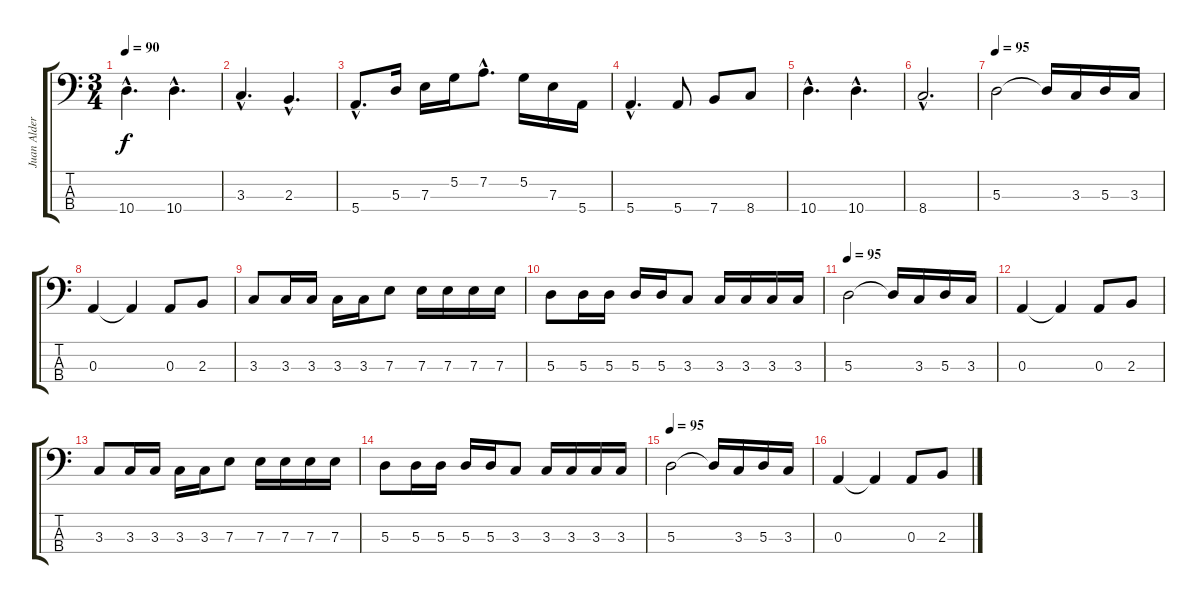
\track ("Juan Alderete " "Juan Alder") {instrument electricbassfinger}
\staff {score tabs}
\tuning (G2 D2 A1 E1) {hide}
\ts (3 4)
\tempo 90
\clef f4
\ks c
10.4{hac}.4{d dy f} 10.4{hac}.4{d} |
3.3{hac}.4{d} 2.3{hac}.4{d} |
5.4{hac}.8{d} 5.3.16 7.3.16 5.2.16 7.2{hac}.8{d} 5.2.16 7.3.16 5.4.16 |
5.4{hac}.4{d} 5.4.8 7.4.8 8.4.8 |
10.4{hac}.4{d} 10.4{hac}.4{d} |
8.4{hac}.2{d} |
\tempo 95
5.3.2 5.3{t}.16 3.3.16 5.3.16 3.3.16 |
0.3.4 0.3{t}.4 0.3.8 2.3.8 |
3.3.8 3.3.16 3.3.16 3.3.16 3.3.16 7.3.8 7.3.16 7.3.16 7.3.16 7.3.16 |
5.3.8 5.3.16 5.3.16 5.3.16 5.3.16 3.3.8 3.3.16 3.3.16 3.3.16 3.3.16 |
\tempo 95
5.3.2 5.3{t}.16 3.3.16 5.3.16 3.3.16 |
0.3.4 0.3{t}.4 0.3.8 2.3.8 |
3.3.8 3.3.16 3.3.16 3.3.16 3.3.16 7.3.8 7.3.16 7.3.16 7.3.16 7.3.16 |
5.3.8 5.3.16 5.3.16 5.3.16 5.3.16 3.3.8 3.3.16 3.3.16 3.3.16 3.3.16 |
\tempo 95
5.3.2 5.3{t}.16 3.3.16 5.3.16 3.3.16 |
0.3.4 0.3{t}.4 0.3.8 2.3.8
